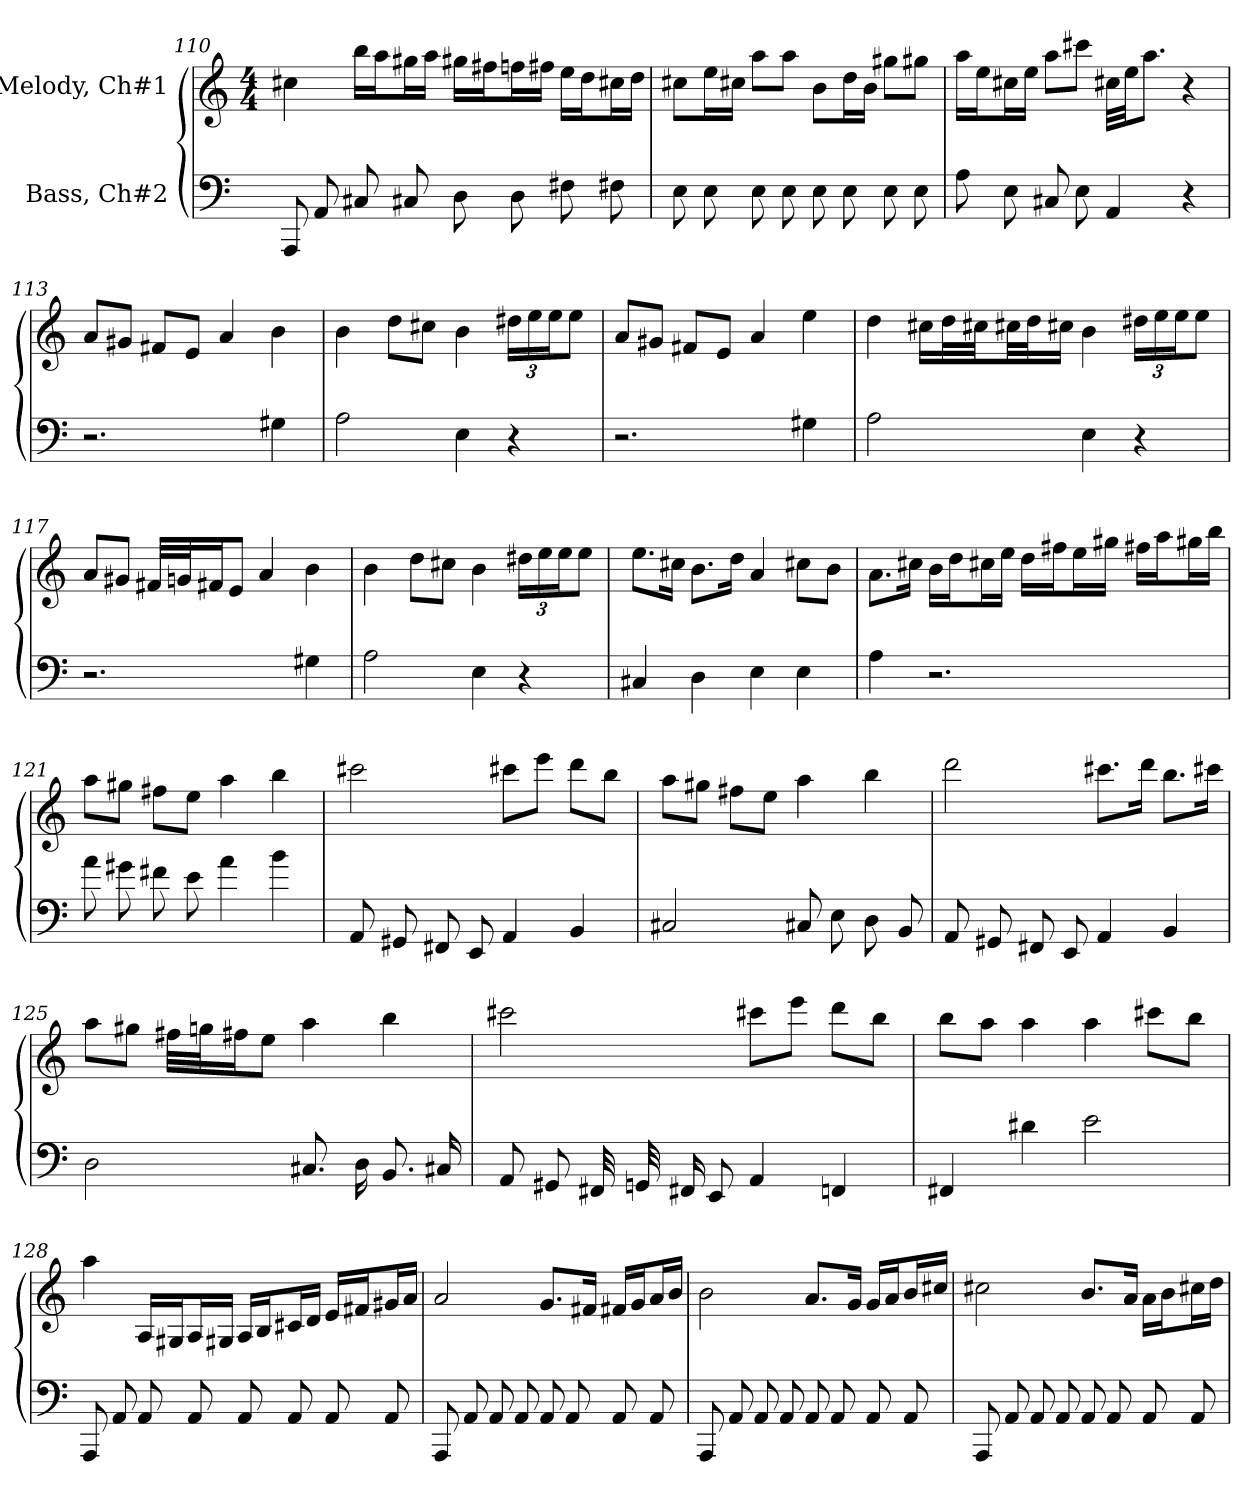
**kern	**kern
*part2	*part1
*staff2	*staff1
*I"Bass, Ch#2	*I"Melody, Ch#1
*clefF4	*
*	*M4/4
=110	=110
8AAA	4cc#X
8AA	.
8C#X	16bbLL
.	16aaJ
8C#X	16gg#XL
.	16aaJJ
8D	16gg#XLL
.	16ff#XJ
8D	16ffL
.	16ff#XJJ
8F#X	16eeLL
.	16ddJ
8F#X	16cc#XL
.	16ddJJ
=111	=111
8E	8cc#XL
8E	16eeL
.	16cc#XJJ
8E	8aaL
8E	8aaJ
8E	8bL
8E	16ddL
.	16bJJ
8E	8gg#XL
8E	8gg#XJ
=112	=112
8A	16aaLL
.	16eeJ
8E	16cc#XL
.	16eeJJ
8C#X	8aaL
8E	8ccc#XJ
4AA	32cc#XLLL
.	32eeJJ
.	8.aaJ
4r	4r
=113	=113
2.r	8aL
.	8g#XJ
.	8f#XL
.	8eJ
.	4a
4G#X	4b
=114	=114
2A	4b
.	8ddL
.	8cc#XJ
4E	4b
4r	24dd#XLL
.	24ee
.	24eeJ
.	8eeJ
=115	=115
2.r	8aL
.	8g#XJ
.	8f#XL
.	8eJ
.	4a
4G#X	4ee
=116	=116
2A	4dd
.	16cc#XLL
.	32ddL
.	32cc#XJJ
.	32cc#XLL
.	32ddJ
.	16cc#XJJ
4E	4b
4r	24dd#XLL
.	24ee
.	24eeJ
.	8eeJ
=117	=117
2.r	8aL
.	8g#XJ
.	32f#XLLL
.	32gJ
.	16f#XJ
.	8eJ
.	4a
4G#X	4b
=118	=118
2A	4b
.	8ddL
.	8cc#XJ
4E	4b
4r	24dd#XLL
.	24ee
.	24eeJ
.	8eeJ
=119	=119
4C#X	8.eeL
.	16cc#XJk
4D	8.bL
.	16ddJk
4E	4a
4E	8cc#XL
.	8bJ
=120	=120
4A	8.aL
.	16cc#XJk
2.r	16bLL
.	16ddJ
.	16cc#XL
.	16eeJJ
.	16ddLL
.	16ff#XJ
.	16eeL
.	16gg#XJJ
.	16ff#XLL
.	16aaJ
.	16gg#XL
.	16bbJJ
=121	=121
8a	8aaL
8g#X	8gg#XJ
8f#X	8ff#XL
8e	8eeJ
4a	4aa
4b	4bb
=122	=122
8AA	2ccc#X
8GG#X	.
8FF#X	.
8EE	.
4AA	8ccc#XL
.	8eeeJ
4BB	8dddL
.	8bbJ
=123	=123
2C#X	8aaL
.	8gg#XJ
.	8ff#XL
.	8eeJ
8C#X	4aa
8E	.
8D	4bb
8BB	.
=124	=124
8AA	2ddd
8GG#X	.
8FF#X	.
8EE	.
4AA	8.ccc#XL
.	16dddJk
4BB	8.bbL
.	16ccc#XJk
=125	=125
2D	8aaL
.	8gg#XJ
.	32ff#XLLL
.	32ggJ
.	16ff#XJ
.	8eeJ
8.C#X	4aa
16D	.
8.BB	4bb
16C#X	.
=126	=126
8AA	2ccc#X
8GG#X	.
32FF#X	.
32GG	.
16FF#X	.
8EE	.
4AA	8ccc#XL
.	8eeeJ
4FF	8dddL
.	8bbJ
=127	=127
4FF#X	8bbL
.	8aaJ
4d#X	4aa
2e	4aa
.	8ccc#XL
.	8bbJ
=128	=128
8AAA	4aa
8AA	.
8AA	16ALL
.	16G#XJ
8AA	16AL
.	16G#XJJ
8AA	16ALL
.	16BJ
8AA	16c#XL
.	16dJJ
8AA	16eLL
.	16f#XJ
8AA	16g#XL
.	16aJJ
=129	=129
8AAA	2a
8AA	.
8AA	.
8AA	.
8AA	8.gL
8AA	.
.	16f#XJk
8AA	16f#XLL
.	16gJ
8AA	16aL
.	16bJJ
=130	=130
8AAA	2b
8AA	.
8AA	.
8AA	.
8AA	8.aL
8AA	.
.	16gJk
8AA	16gLL
.	16aJ
8AA	16bL
.	16cc#XJJ
=131	=131
8AAA	2cc#X
8AA	.
8AA	.
8AA	.
8AA	8.bL
8AA	.
.	16aJk
8AA	16aLL
.	16bJ
8AA	16cc#XL
.	16ddJJ
=	=
*-	*-
